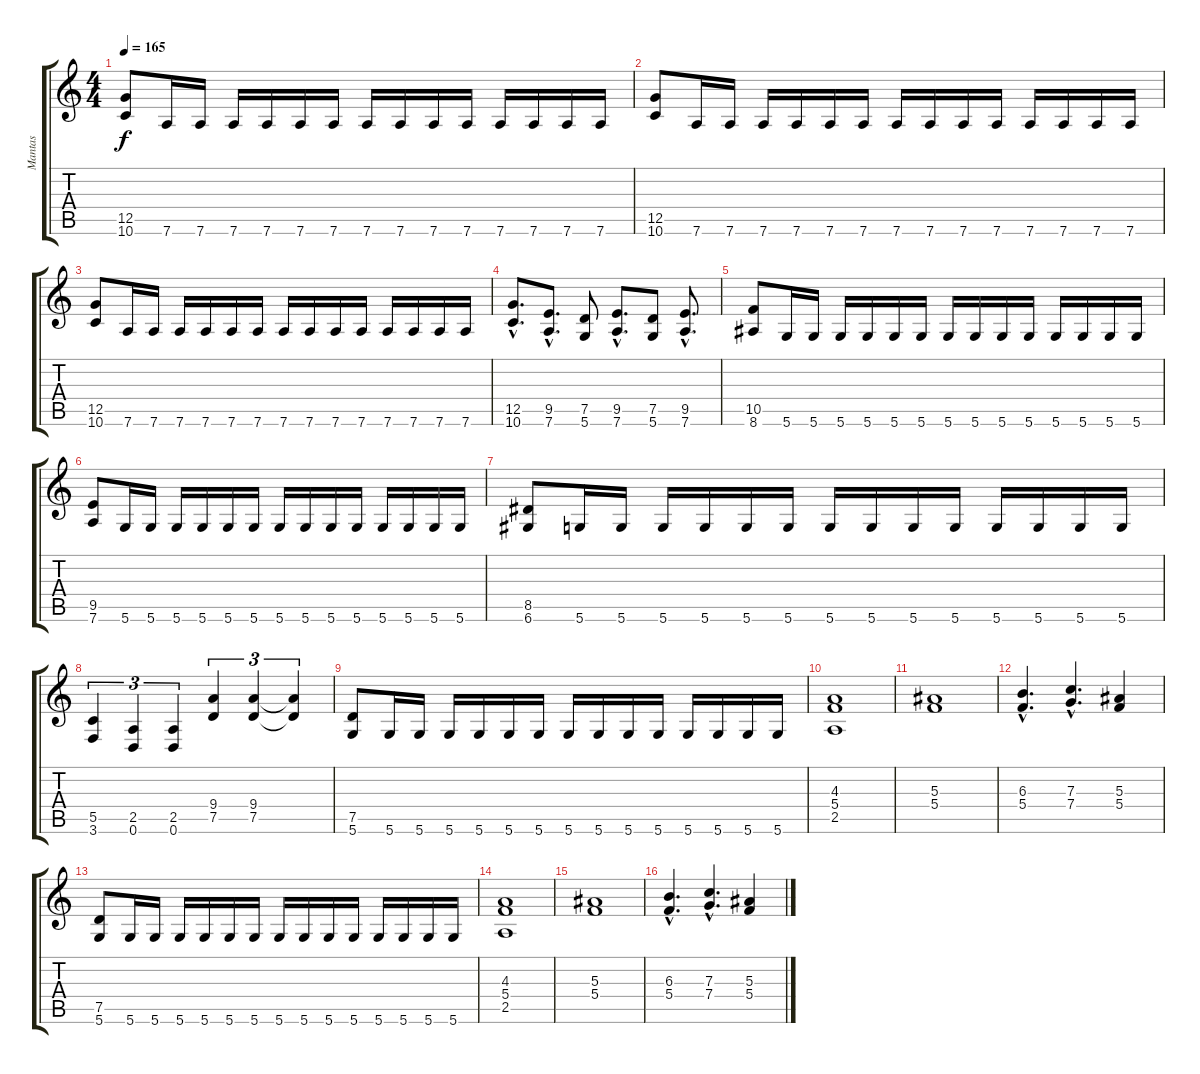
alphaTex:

\track ("Mantas" "Mantas") {instrument distortionguitar}
\staff {score tabs}
\tuning (D4 A3 F3 C3 G2 D2) {hide}
\ts (4 4)
\tempo 165
\clef g2
\ks c
(12.5 10.6).8{dy f} 7.6.16 7.6.16 7.6.16 7.6.16 7.6.16 7.6.16 7.6.16 7.6.16 7.6.16 7.6.16 7.6.16 7.6.16 7.6.16 7.6.16 |
(12.5 10.6).8 7.6.16 7.6.16 7.6.16 7.6.16 7.6.16 7.6.16 7.6.16 7.6.16 7.6.16 7.6.16 7.6.16 7.6.16 7.6.16 7.6.16 |
(12.5 10.6).8 7.6.16 7.6.16 7.6.16 7.6.16 7.6.16 7.6.16 7.6.16 7.6.16 7.6.16 7.6.16 7.6.16 7.6.16 7.6.16 7.6.16 |
(12.5{hac} 10.6{hac}).8{d} (9.5{hac} 7.6{hac}).8{d} (7.5 5.6).8 (9.5{hac} 7.6{hac}).8{d} (7.5 5.6).8 (9.5{hac} 7.6{hac}).8{d} |
(10.5 8.6).8 5.6.16 5.6.16 5.6.16 5.6.16 5.6.16 5.6.16 5.6.16 5.6.16 5.6.16 5.6.16 5.6.16 5.6.16 5.6.16 5.6.16 |
(9.5 7.6).8 5.6.16 5.6.16 5.6.16 5.6.16 5.6.16 5.6.16 5.6.16 5.6.16 5.6.16 5.6.16 5.6.16 5.6.16 5.6.16 5.6.16 |
(8.5 6.6).8 5.6.16 5.6.16 5.6.16 5.6.16 5.6.16 5.6.16 5.6.16 5.6.16 5.6.16 5.6.16 5.6.16 5.6.16 5.6.16 5.6.16 |
(5.5 3.6).4{tu (3 2)} (2.5 0.6).4{tu (3 2)} (2.5 0.6).4{tu (3 2)} (9.4 7.5).4{tu (3 2)} (9.4 7.5).4{tu (3 2)} (9.4{t} 7.5{t}).4{tu (3 2)} |
(7.5 5.6).8 5.6.16 5.6.16 5.6.16 5.6.16 5.6.16 5.6.16 5.6.16 5.6.16 5.6.16 5.6.16 5.6.16 5.6.16 5.6.16 5.6.16 |
(4.3 5.4 2.5).1 |
(5.3 5.4).1 |
(6.3{hac} 5.4{hac}).4{d} (7.3{hac} 7.4{hac}).4{d} (5.3 5.4).4 |
(7.5 5.6).8 5.6.16 5.6.16 5.6.16 5.6.16 5.6.16 5.6.16 5.6.16 5.6.16 5.6.16 5.6.16 5.6.16 5.6.16 5.6.16 5.6.16 |
(4.3 5.4 2.5).1 |
(5.3 5.4).1 |
(6.3{hac} 5.4{hac}).4{d} (7.3{hac} 7.4{hac}).4{d} (5.3 5.4).4
